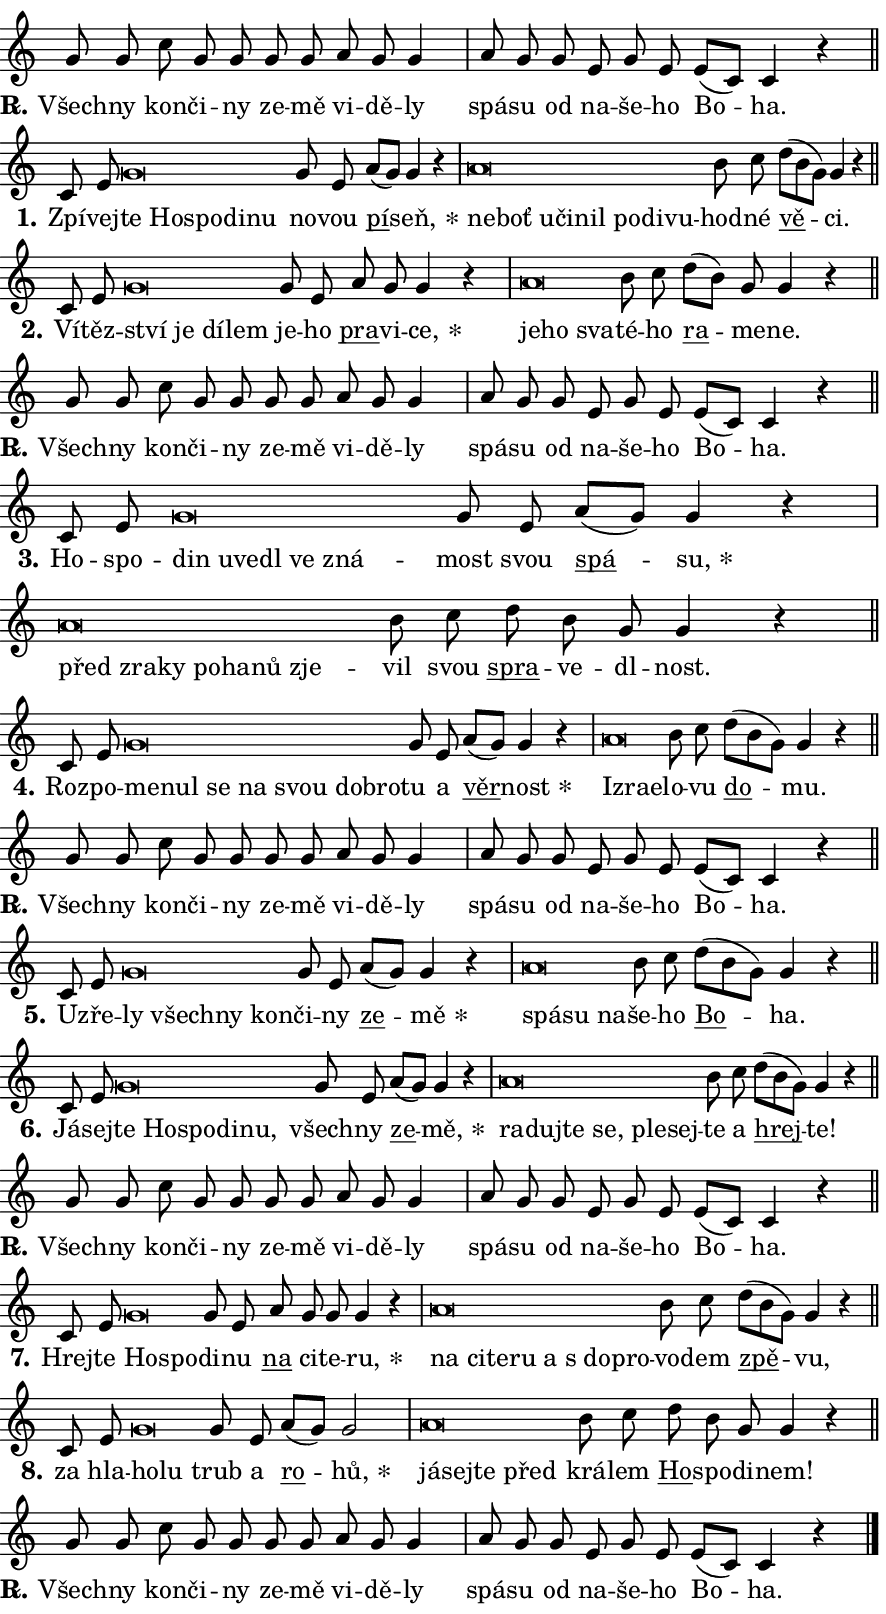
\version "2.24.0"
\header { tagline = "" }
\paper {
  indent = 0\cm
  top-margin = 0\cm
  right-margin = 0.13\cm % to fit lyric hyphens
  bottom-margin = 0\cm
  left-margin = 0\cm
  paper-width = 15\cm
  page-breaking = #ly:one-page-breaking
  system-system-spacing.basic-distance = #11
  score-system-spacing.basic-distance = #11
  ragged-last = ##f
}


%% Author: Thomas Morley
%% https://lists.gnu.org/archive/html/lilypond-user/2020-05/msg00002.html
#(define (line-position grob)
"Returns position of @var[grob} in current system:
   @code{'start}, if at first time-step
   @code{'end}, if at last time-step
   @code{'middle} otherwise
"
  (let* ((col (ly:item-get-column grob))
         (ln (ly:grob-object col 'left-neighbor))
         (rn (ly:grob-object col 'right-neighbor))
         (col-to-check-left (if (ly:grob? ln) ln col))
         (col-to-check-right (if (ly:grob? rn) rn col))
         (break-dir-left
           (and
             (ly:grob-property col-to-check-left 'non-musical #f)
             (ly:item-break-dir col-to-check-left)))
         (break-dir-right
           (and
             (ly:grob-property col-to-check-right 'non-musical #f)
             (ly:item-break-dir col-to-check-right))))
        (cond ((eqv? 1 break-dir-left) 'start)
              ((eqv? -1 break-dir-right) 'end)
              (else 'middle))))

#(define (tranparent-at-line-position vctor)
  (lambda (grob)
  "Relying on @code{line-position} select the relevant enry from @var{vctor}.
Used to determine transparency,"
    (case (line-position grob)
      ((end) (not (vector-ref vctor 0)))
      ((middle) (not (vector-ref vctor 1)))
      ((start) (not (vector-ref vctor 2))))))

noteHeadBreakVisibility =
#(define-music-function (break-visibility)(vector?)
"Makes @code{NoteHead}s transparent relying on @var{break-visibility}"
#{
  \override NoteHead.transparent =
    #(tranparent-at-line-position break-visibility)
#})

#(define delete-ledgers-for-transparent-note-heads
  (lambda (grob)
    "Reads whether a @code{NoteHead} is transparent.
If so this @code{NoteHead} is removed from @code{'note-heads} from
@var{grob}, which is supposed to be @code{LedgerLineSpanner}.
As a result ledgers are not printed for this @code{NoteHead}"
    (let* ((nhds-array (ly:grob-object grob 'note-heads))
           (nhds-list
             (if (ly:grob-array? nhds-array)
                 (ly:grob-array->list nhds-array)
                 '()))
           ;; Relies on the transparent-property being done before
           ;; Staff.LedgerLineSpanner.after-line-breaking is executed.
           ;; This is fragile ...
           (to-keep
             (remove
               (lambda (nhd)
                 (ly:grob-property nhd 'transparent #f))
               nhds-list)))
      ;; TODO find a better method to iterate over grob-arrays, similiar
      ;; to filter/remove etc for lists
      ;; For now rebuilt from scratch
      (set! (ly:grob-object grob 'note-heads)  '())
      (for-each
        (lambda (nhd)
          (ly:pointer-group-interface::add-grob grob 'note-heads nhd))
        to-keep))))

squashNotes = {
  \override NoteHead.X-extent = #'(-0.2 . 0.2)
  \override NoteHead.Y-extent = #'(-0.75 . 0)
  \override NoteHead.stencil =
    #(lambda (grob)
       (let ((pos (ly:grob-property grob 'staff-position)))
         (begin
           (if (< pos -7) (display "ERROR: Lower brevis then expected\n") (display ""))
           (if (<= pos -6) ly:text-interface::print ly:note-head::print))))
}
unSquashNotes = {
  \revert NoteHead.X-extent
  \revert NoteHead.Y-extent
  \revert NoteHead.stencil
}

hideNotes = \noteHeadBreakVisibility #begin-of-line-visible
unHideNotes = \noteHeadBreakVisibility #all-visible

% work-around for resetting accidentals
% https://lilypond.org/doc/v2.23/Documentation/notation/displaying-rhythms#unmetered-music
cadenzaMeasure = {
  \cadenzaOff
  \partial 1024 s1024
  \cadenzaOn
}

#(define-markup-command (accent layout props text) (markup?)
  "Underline accented syllable"
  (interpret-markup layout props
    #{\markup \override #'(offset . 4.3) \underline { #text }#}))

responsum = \markup \concat {
  "R" \hspace #-1.05 \path #0.1 #'((moveto 0 0.07) (lineto 0.9 0.8)) \hspace #0.05 "."
}

spaceSize = #0.6828661417322834 % exact space size for TeX Gyre Schola

\layout {
  \context {
    \Staff
    \remove "Time_signature_engraver"
    \override LedgerLineSpanner.after-line-breaking = #delete-ledgers-for-transparent-note-heads
  }
  \context {
    \Lyrics {
      \override LyricSpace.minimum-distance = \spaceSize
      \override LyricText.font-name = #"TeX Gyre Schola"
      \override LyricText.font-size = 1
      \override StanzaNumber.font-name = #"TeX Gyre Schola Bold"
      \override StanzaNumber.font-size = 1
    }
  }
  \context {
    \Score 
    \override NoteHead.text =
      #(lambda (grob) 
        (let ((pos (ly:grob-property grob 'staff-position)))
          #{\markup {
            \combine
              \halign #-0.55 \raise #(if (= pos -6) 0 0.5) \override #'(thickness . 2) \draw-line #'(3.2 . 0)
              \musicglyph "noteheads.sM1"
          }#}))
  }
}

% magnetic-lyrics.ily
%
%   written by
%     Jean Abou Samra <jean@abou-samra.fr>
%     Werner Lemberg <wl@gnu.org>
%
%   adapted by
%     Jiri Hon <jiri.hon@gmail.com>
%
% Version 2022-Apr-15

% https://www.mail-archive.com/lilypond-user@gnu.org/msg149350.html

#(define (Left_hyphen_pointer_engraver context)
   "Collect syllable-hyphen-syllable occurrences in lyrics and store
them in properties.  This engraver only looks to the left.  For
example, if the lyrics input is @code{foo -- bar}, it does the
following.

@itemize @bullet
@item
Set the @code{text} property of the @code{LyricHyphen} grob between
@q{foo} and @q{bar} to @code{foo}.

@item
Set the @code{left-hyphen} property of the @code{LyricText} grob with
text @q{foo} to the @code{LyricHyphen} grob between @q{foo} and
@q{bar}.
@end itemize

Use this auxiliary engraver in combination with the
@code{lyric-@/text::@/apply-@/magnetic-@/offset!} hook."
   (let ((hyphen #f)
         (text #f))
     (make-engraver
      (acknowledgers
       ((lyric-syllable-interface engraver grob source-engraver)
        (set! text grob)))
      (end-acknowledgers
       ((lyric-hyphen-interface engraver grob source-engraver)
        ;(when (not (grob::has-interface grob 'lyric-space-interface))
          (set! hyphen grob)));)
      ((stop-translation-timestep engraver)
       (when (and text hyphen)
         (ly:grob-set-object! text 'left-hyphen hyphen))
       (set! text #f)
       (set! hyphen #f)))))

#(define (lyric-text::apply-magnetic-offset! grob)
   "If the space between two syllables is less than the value in
property @code{LyricText@/.details@/.squash-threshold}, move the right
syllable to the left so that it gets concatenated with the left
syllable.

Use this function as a hook for
@code{LyricText@/.after-@/line-@/breaking} if the
@code{Left_@/hyphen_@/pointer_@/engraver} is active."
   (let ((hyphen (ly:grob-object grob 'left-hyphen #f)))
     (when hyphen
       (let ((left-text (ly:spanner-bound hyphen LEFT)))
         (when (grob::has-interface left-text 'lyric-syllable-interface)
           (let* ((common (ly:grob-common-refpoint grob left-text X))
                  (this-x-ext (ly:grob-extent grob common X))
                  (left-x-ext
                   (begin
                     ;; Trigger magnetism for left-text.
                     (ly:grob-property left-text 'after-line-breaking)
                     (ly:grob-extent left-text common X)))
                  ;; `delta` is the gap width between two syllables.
                  (delta (- (interval-start this-x-ext)
                            (interval-end left-x-ext)))
                  (details (ly:grob-property grob 'details))
                  (threshold (assoc-get 'squash-threshold details 0.2)))
             (when (< delta threshold)
               (let* (;; We have to manipulate the input text so that
                      ;; ligatures crossing syllable boundaries are not
                      ;; disabled.  For languages based on the Latin
                      ;; script this is essentially a beautification.
                      ;; However, for non-Western scripts it can be a
                      ;; necessity.
                      (lt (ly:grob-property left-text 'text))
                      (rt (ly:grob-property grob 'text))
                      (is-space (grob::has-interface hyphen 'lyric-space-interface))
                      (space (if is-space " " ""))
                      (extra-delta (if is-space spaceSize 0))
                      ;; Append new syllable.
                      (ltrt-space (if (and (string? lt) (string? rt))
                                (string-append lt space rt)
                                (make-concat-markup (list lt space rt))))
                      ;; Right-align `ltrt` to the right side.
                      (ltrt-space-markup (grob-interpret-markup
                               grob
                               (make-translate-markup
                                (cons (interval-length this-x-ext) 0)
                                (make-right-align-markup ltrt-space)))))
                 (begin
                   ;; Don't print `left-text`.
                   (ly:grob-set-property! left-text 'stencil #f)
                   ;; Set text and stencil (which holds all collected
                   ;; syllables so far) and shift it to the left.
                   (ly:grob-set-property! grob 'text ltrt-space)
                   (ly:grob-set-property! grob 'stencil ltrt-space-markup)
                   (ly:grob-translate-axis! grob (- (- delta extra-delta)) X))))))))))


#(define (lyric-hyphen::displace-bounds-first grob)
   ;; Make very sure this callback isn't triggered too early.
   (let ((left (ly:spanner-bound grob LEFT))
         (right (ly:spanner-bound grob RIGHT)))
     (ly:grob-property left 'after-line-breaking)
     (ly:grob-property right 'after-line-breaking)
     (ly:lyric-hyphen::print grob)))

squashThreshold = #0.4

\layout {
  \context {
    \Lyrics
    \consists #Left_hyphen_pointer_engraver
    \override LyricText.after-line-breaking =
      #lyric-text::apply-magnetic-offset!
    \override LyricHyphen.stencil = #lyric-hyphen::displace-bounds-first
    \override LyricText.details.squash-threshold = \squashThreshold
    \override LyricHyphen.minimum-distance = 0
    \override LyricHyphen.minimum-length = \squashThreshold
  }
}

squashText = \override LyricText.details.squash-threshold = 9999
unSquashText = \override LyricText.details.squash-threshold = \squashThreshold

leftText = \override LyricText.self-alignment-X = #LEFT
unLeftText = \revert LyricText.self-alignment-X

starOffset = #(lambda (grob) 
                (let ((x_offset (ly:self-alignment-interface::aligned-on-x-parent grob)))
                  (if (= x_offset 0) 0 (+ x_offset 1.2))))

star = #(define-music-function (syllable)(string?)
"Append star separator at the end of a syllable"
#{
  \once \override LyricText.X-offset = #starOffset
  \lyricmode { \markup {
    #syllable
    \override #'((font-name . "TeX Gyre Schola Bold")) \hspace #0.2 \lower #0.65 \larger "*"
  } }
#})

starAccent = #(define-music-function (syllable)(string?)
"Append star separator at the end of a syllable and make accent"
#{
  \once \override LyricText.X-offset = #starOffset
  \lyricmode { \markup {
    \accent #syllable
    \override #'((font-name . "TeX Gyre Schola Bold")) \hspace #0.2 \lower #0.65 \larger "*"
  } }
#})

breath = #(define-music-function (syllable)(string?)
"Append breathing indicator at the end of a syllable"
#{
  \lyricmode { \markup { #syllable "+" } }
#})

optionalBreath = #(define-music-function (syllable)(string?)
"Append optional breathing indicator at the end of a syllable"
#{
  \lyricmode { \markup { #syllable "(+)" } }
#})


\score {
    <<
        \new Voice = "melody" { \cadenzaOn \key c \major \relative { g'8 g c g g g g \bar "" a g g4 \cadenzaMeasure \bar "|" a8 g \bar "" g e g e \bar "" e[( c)] c4 r \cadenzaMeasure \bar "||" \break } }
        \new Lyrics \lyricsto "melody" { \lyricmode { \set stanza = \responsum
Všech -- ny kon -- či -- ny ze -- mě vi -- dě -- ly spá -- su od na -- še -- ho Bo -- ha. } }
    >>
    \layout {}
}

\score {
    <<
        \new Voice = "melody" { \cadenzaOn \key c \major \relative { c'8 e \bar "" \squashNotes g\breve*1/16 \hideNotes \breve*1/16 \bar "" \breve*1/16 \bar "" \breve*1/16 \breve*1/16 \bar "" \unHideNotes \unSquashNotes g8 e \bar "" a[( g)] g4 r \cadenzaMeasure \bar "|" \squashNotes a\breve*1/16 \hideNotes \breve*1/16 \bar "" \breve*1/16 \bar "" \breve*1/16 \bar "" \breve*1/16 \bar "" \breve*1/16 \bar "" \breve*1/16 \breve*1/16 \bar "" \unHideNotes \unSquashNotes b8 c \bar "" d[( b g)] g4 r \cadenzaMeasure \bar "||" \break } }
        \new Lyrics \lyricsto "melody" { \lyricmode { \set stanza = "1."
Zpí -- vej -- \leftText te \squashText Ho -- spo -- di -- nu \unLeftText \unSquashText no -- vou \markup \accent pí -- \star seň, \leftText ne -- \squashText boť u -- či -- nil po -- di -- vu -- \unLeftText \unSquashText hod -- né \markup \accent vě -- ci. } }
    >>
    \layout {}
}

\score {
    <<
        \new Voice = "melody" { \cadenzaOn \key c \major \relative { c'8 e \bar "" \squashNotes g\breve*1/16 \hideNotes \breve*1/16 \bar "" \breve*1/16 \breve*1/16 \bar "" \unHideNotes \unSquashNotes g8 e \bar "" a g g4 r \cadenzaMeasure \bar "|" \squashNotes a\breve*1/16 \hideNotes \breve*1/16 \breve*1/16 \bar "" \unHideNotes \unSquashNotes b8 c \bar "" d[( b)] g g4 r \cadenzaMeasure \bar "||" \break } }
        \new Lyrics \lyricsto "melody" { \lyricmode { \set stanza = "2."
Ví -- těz -- \leftText ství \squashText je dí -- lem \unLeftText \unSquashText je -- ho \markup \accent pra -- vi -- \star ce, \leftText je -- \squashText ho sva -- \unLeftText \unSquashText té -- ho \markup \accent ra -- me -- ne. } }
    >>
    \layout {}
}

\score {
    <<
        \new Voice = "melody" { \cadenzaOn \key c \major \relative { g'8 g c g g g g \bar "" a g g4 \cadenzaMeasure \bar "|" a8 g \bar "" g e g e \bar "" e[( c)] c4 r \cadenzaMeasure \bar "||" \break } }
        \new Lyrics \lyricsto "melody" { \lyricmode { \set stanza = \responsum
Všech -- ny kon -- či -- ny ze -- mě vi -- dě -- ly spá -- su od na -- še -- ho Bo -- ha. } }
    >>
    \layout {}
}

\score {
    <<
        \new Voice = "melody" { \cadenzaOn \key c \major \relative { c'8 e \bar "" \squashNotes g\breve*1/16 \hideNotes \breve*1/16 \bar "" \breve*1/16 \bar "" \breve*1/16 \bar "" \breve*1/16 \breve*1/16 \bar "" \unHideNotes \unSquashNotes g8 e \bar "" a[( g)] g4 r \cadenzaMeasure \bar "|" \squashNotes a\breve*1/16 \hideNotes \breve*1/16 \bar "" \breve*1/16 \bar "" \breve*1/16 \bar "" \breve*1/16 \bar "" \breve*1/16 \breve*1/16 \bar "" \unHideNotes \unSquashNotes b8 c \bar "" d b g g4 r \cadenzaMeasure \bar "||" \break } }
        \new Lyrics \lyricsto "melody" { \lyricmode { \set stanza = "3."
Ho -- spo -- \leftText din \squashText u -- ve -- dl ve zná -- \unLeftText \unSquashText most svou \markup \accent spá -- \star su, \leftText před \squashText zra -- ky po -- ha -- nů zje -- \unLeftText \unSquashText vil svou \markup \accent spra -- ve -- dl -- nost. } }
    >>
    \layout {}
}

\score {
    <<
        \new Voice = "melody" { \cadenzaOn \key c \major \relative { c'8 e \bar "" \squashNotes g\breve*1/16 \hideNotes \breve*1/16 \bar "" \breve*1/16 \bar "" \breve*1/16 \bar "" \breve*1/16 \bar "" \breve*1/16 \breve*1/16 \bar "" \unHideNotes \unSquashNotes g8 e \bar "" a[( g)] g4 r \cadenzaMeasure \bar "|" \squashNotes a\breve*1/16 \hideNotes \breve*1/16 \breve*1/16 \bar "" \unHideNotes \unSquashNotes b8 c \bar "" d[( b g)] g4 r \cadenzaMeasure \bar "||" \break } }
        \new Lyrics \lyricsto "melody" { \lyricmode { \set stanza = "4."
Roz -- po -- \leftText me -- \squashText nul se na svou dob -- ro -- \unLeftText \unSquashText tu a \markup \accent věr -- \star nost \leftText Iz -- \squashText ra -- e -- \unLeftText \unSquashText lo -- vu \markup \accent do -- mu. } }
    >>
    \layout {}
}

\score {
    <<
        \new Voice = "melody" { \cadenzaOn \key c \major \relative { g'8 g c g g g g \bar "" a g g4 \cadenzaMeasure \bar "|" a8 g \bar "" g e g e \bar "" e[( c)] c4 r \cadenzaMeasure \bar "||" \break } }
        \new Lyrics \lyricsto "melody" { \lyricmode { \set stanza = \responsum
Všech -- ny kon -- či -- ny ze -- mě vi -- dě -- ly spá -- su od na -- še -- ho Bo -- ha. } }
    >>
    \layout {}
}

\score {
    <<
        \new Voice = "melody" { \cadenzaOn \key c \major \relative { c'8 e \bar "" \squashNotes g\breve*1/16 \hideNotes \breve*1/16 \bar "" \breve*1/16 \breve*1/16 \bar "" \unHideNotes \unSquashNotes g8 e \bar "" a[( g)] g4 r \cadenzaMeasure \bar "|" \squashNotes a\breve*1/16 \hideNotes \breve*1/16 \breve*1/16 \bar "" \unHideNotes \unSquashNotes b8 c \bar "" d[( b g)] g4 r \cadenzaMeasure \bar "||" \break } }
        \new Lyrics \lyricsto "melody" { \lyricmode { \set stanza = "5."
U -- zře -- \leftText ly \squashText všech -- ny kon -- \unLeftText \unSquashText či -- ny \markup \accent ze -- \star mě \leftText spá -- \squashText su na -- \unLeftText \unSquashText še -- ho \markup \accent Bo -- ha. } }
    >>
    \layout {}
}

\score {
    <<
        \new Voice = "melody" { \cadenzaOn \key c \major \relative { c'8 e \bar "" \squashNotes g\breve*1/16 \hideNotes \breve*1/16 \bar "" \breve*1/16 \bar "" \breve*1/16 \breve*1/16 \bar "" \unHideNotes \unSquashNotes g8 e \bar "" a[( g)] g4 r \cadenzaMeasure \bar "|" \squashNotes a\breve*1/16 \hideNotes \breve*1/16 \bar "" \breve*1/16 \bar "" \breve*1/16 \bar "" \breve*1/16 \breve*1/16 \bar "" \unHideNotes \unSquashNotes b8 c \bar "" d[( b g)] g4 r \cadenzaMeasure \bar "||" \break } }
        \new Lyrics \lyricsto "melody" { \lyricmode { \set stanza = "6."
Já -- sej -- \leftText te \squashText Ho -- spo -- di -- nu, \unLeftText \unSquashText všech -- ny \markup \accent ze -- \star mě, \leftText ra -- \squashText duj -- te se, ple -- sej -- \unLeftText \unSquashText te a \markup \accent hrej -- te! } }
    >>
    \layout {}
}

\score {
    <<
        \new Voice = "melody" { \cadenzaOn \key c \major \relative { g'8 g c g g g g \bar "" a g g4 \cadenzaMeasure \bar "|" a8 g \bar "" g e g e \bar "" e[( c)] c4 r \cadenzaMeasure \bar "||" \break } }
        \new Lyrics \lyricsto "melody" { \lyricmode { \set stanza = \responsum
Všech -- ny kon -- či -- ny ze -- mě vi -- dě -- ly spá -- su od na -- še -- ho Bo -- ha. } }
    >>
    \layout {}
}

\score {
    <<
        \new Voice = "melody" { \cadenzaOn \key c \major \relative { c'8 e \bar "" \squashNotes g\breve*1/16 \hideNotes \breve*1/16 \bar "" \unHideNotes \unSquashNotes g8 e \bar "" a g g g4 r \cadenzaMeasure \bar "|" \squashNotes a\breve*1/16 \hideNotes \breve*1/16 \bar "" \breve*1/16 \bar "" \breve*1/16 \bar "" \breve*1/16 \bar "" \breve*1/16 \breve*1/16 \bar "" \unHideNotes \unSquashNotes b8 c \bar "" d[( b g)] g4 r \cadenzaMeasure \bar "||" \break } }
        \new Lyrics \lyricsto "melody" { \lyricmode { \set stanza = "7."
Hrej -- te \leftText Ho -- \squashText spo -- \unLeftText \unSquashText di -- nu \markup \accent na ci -- te -- \star ru, \leftText na \squashText ci -- te -- ru a "s do" -- pro -- \unLeftText \unSquashText vo -- dem \markup \accent zpě -- vu, } }
    >>
    \layout {}
}

\score {
    <<
        \new Voice = "melody" { \cadenzaOn \key c \major \relative { c'8 e \bar "" \squashNotes g\breve*1/16 \hideNotes \breve*1/16 \bar "" \unHideNotes \unSquashNotes g8 e \bar "" a[( g)] g2 \cadenzaMeasure \bar "|" \squashNotes a\breve*1/16 \hideNotes \breve*1/16 \bar "" \breve*1/16 \breve*1/16 \bar "" \unHideNotes \unSquashNotes b8 c \bar "" d b g g4 r \cadenzaMeasure \bar "||" \break } }
        \new Lyrics \lyricsto "melody" { \lyricmode { \set stanza = "8."
za hla -- \leftText ho -- \squashText lu \unLeftText \unSquashText trub a \markup \accent ro -- \star hů, \leftText já -- \squashText sej -- te před \unLeftText \unSquashText krá -- lem \markup \accent Ho -- spo -- di -- nem! } }
    >>
    \layout {}
}

\score {
    <<
        \new Voice = "melody" { \cadenzaOn \key c \major \relative { g'8 g c g g g g \bar "" a g g4 \cadenzaMeasure \bar "|" a8 g \bar "" g e g e \bar "" e[( c)] c4 r \cadenzaMeasure \bar "||" \break } \bar "|." }
        \new Lyrics \lyricsto "melody" { \lyricmode { \set stanza = \responsum
Všech -- ny kon -- či -- ny ze -- mě vi -- dě -- ly spá -- su od na -- še -- ho Bo -- ha. } }
    >>
    \layout {}
}
